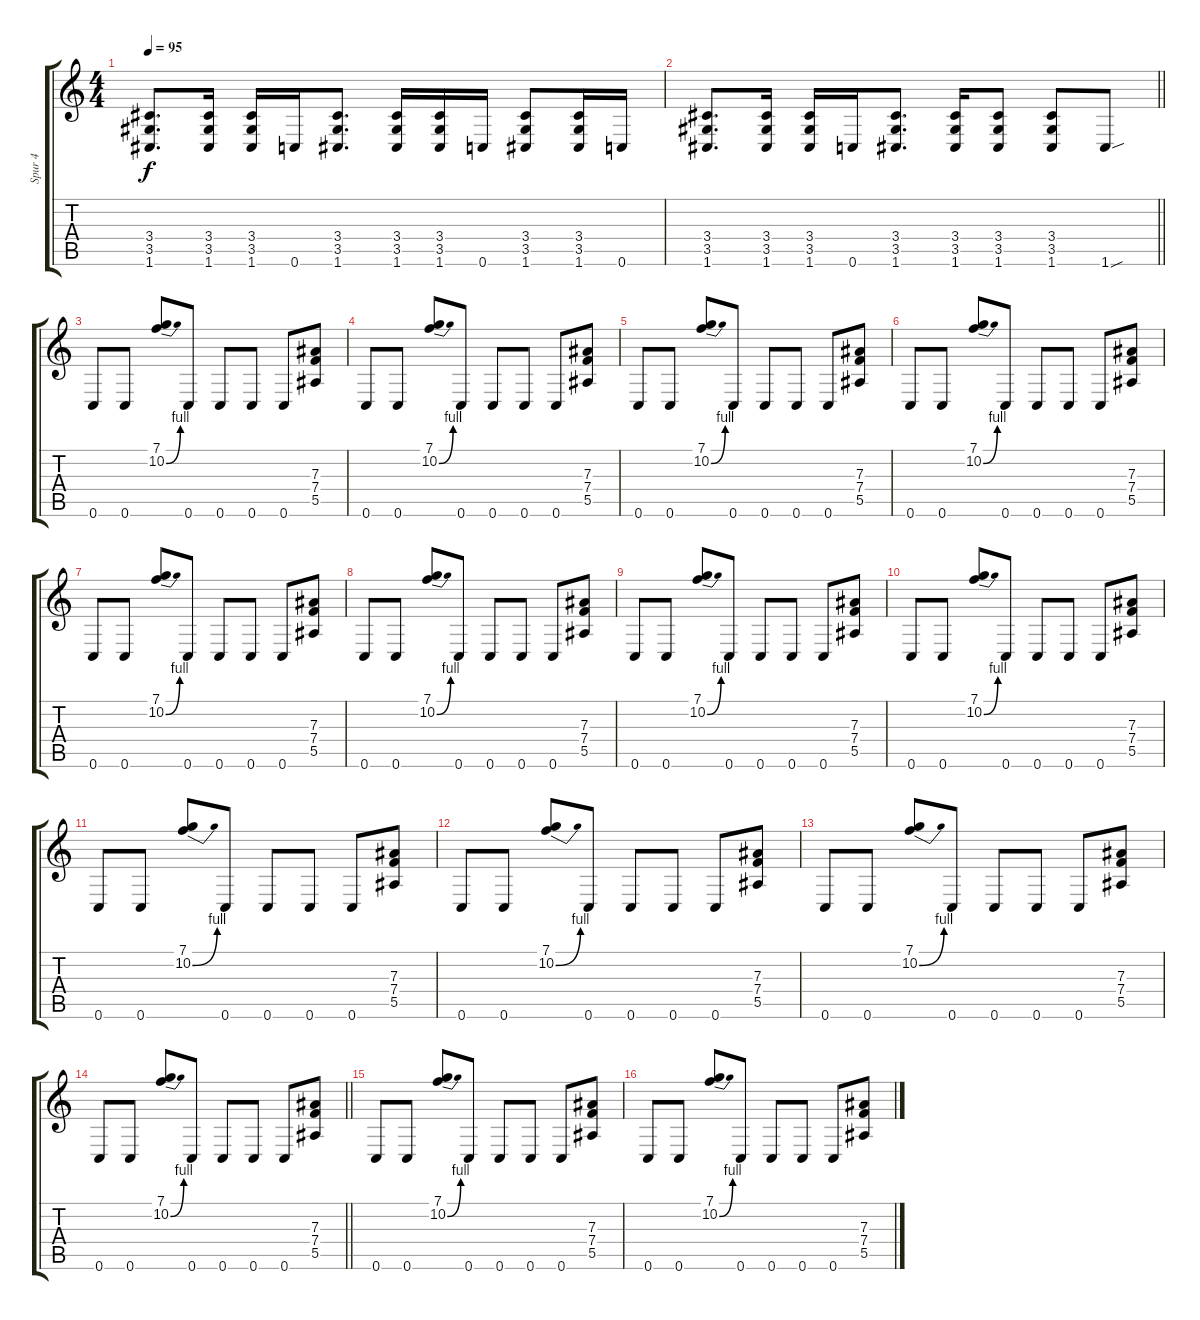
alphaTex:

\track ("Spur 4" "Spur 4") {instrument distortionguitar}
\staff {score tabs}
\tuning (C4 G3 Eb3 Bb2 F2 C2) {hide}
\ts (4 4)
\tempo 95
\clef g2
\ks c
(3.4 3.5 1.6).8{d dy f} (3.4 3.5 1.6).16 (3.4 3.5 1.6).16 0.6.16 (3.4 3.5 1.6).8{d} (3.4 3.5 1.6).16 (3.4 3.5 1.6).16 0.6.16 (3.4 3.5 1.6).8 (3.4 3.5 1.6).16 0.6.16 |
\barLineRight lightlight
(3.4 3.5 1.6).8{d} (3.4 3.5 1.6).16 (3.4 3.5 1.6).16 0.6.16 (3.4 3.5 1.6).8{d} (3.4 3.5 1.6).16 (3.4 3.5 1.6).8 (3.4 3.5 1.6).8 1.6{sou}.8 |
0.6.8 0.6.8 (7.1 10.2{be (bend 0 0 60 4)}).8 0.6.8 0.6.8 0.6.8 0.6.8 (7.3 7.4 5.5).8 |
0.6.8 0.6.8 (7.1 10.2{be (bend 0 0 60 4)}).8 0.6.8 0.6.8 0.6.8 0.6.8 (7.3 7.4 5.5).8 |
0.6.8 0.6.8 (7.1 10.2{be (bend 0 0 60 4)}).8 0.6.8 0.6.8 0.6.8 0.6.8 (7.3 7.4 5.5).8 |
0.6.8 0.6.8 (7.1 10.2{be (bend 0 0 60 4)}).8 0.6.8 0.6.8 0.6.8 0.6.8 (7.3 7.4 5.5).8 |
0.6.8 0.6.8 (7.1 10.2{be (bend 0 0 60 4)}).8 0.6.8 0.6.8 0.6.8 0.6.8 (7.3 7.4 5.5).8 |
0.6.8 0.6.8 (7.1 10.2{be (bend 0 0 60 4)}).8 0.6.8 0.6.8 0.6.8 0.6.8 (7.3 7.4 5.5).8 |
0.6.8 0.6.8 (7.1 10.2{be (bend 0 0 60 4)}).8 0.6.8 0.6.8 0.6.8 0.6.8 (7.3 7.4 5.5).8 |
0.6.8 0.6.8 (7.1 10.2{be (bend 0 0 60 4)}).8 0.6.8 0.6.8 0.6.8 0.6.8 (7.3 7.4 5.5).8 |
0.6.8 0.6.8 (7.1 10.2{be (bend 0 0 60 4)}).8 0.6.8 0.6.8 0.6.8 0.6.8 (7.3 7.4 5.5).8 |
0.6.8 0.6.8 (7.1 10.2{be (bend 0 0 60 4)}).8 0.6.8 0.6.8 0.6.8 0.6.8 (7.3 7.4 5.5).8 |
0.6.8 0.6.8 (7.1 10.2{be (bend 0 0 60 4)}).8 0.6.8 0.6.8 0.6.8 0.6.8 (7.3 7.4 5.5).8 |
\barLineRight lightlight
0.6.8 0.6.8 (7.1 10.2{be (bend 0 0 60 4)}).8 0.6.8 0.6.8 0.6.8 0.6.8 (7.3 7.4 5.5).8 |
0.6.8 0.6.8 (7.1 10.2{be (bend 0 0 60 4)}).8 0.6.8 0.6.8 0.6.8 0.6.8 (7.3 7.4 5.5).8 |
0.6.8 0.6.8 (7.1 10.2{be (bend 0 0 60 4)}).8 0.6.8 0.6.8 0.6.8 0.6.8 (7.3 7.4 5.5).8
